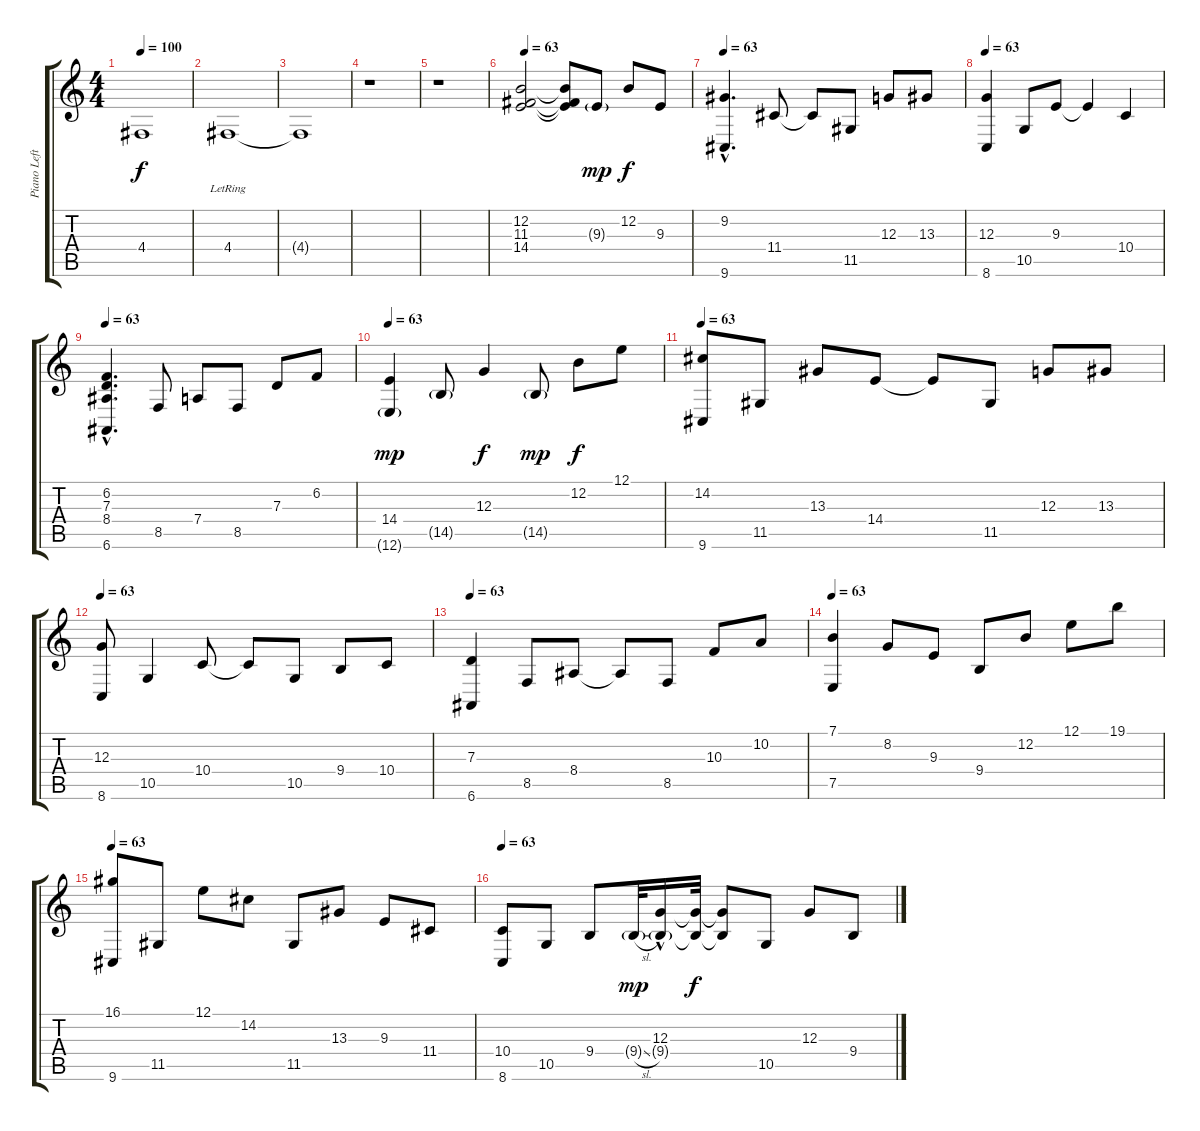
\track ("Piano Left/Dub" "Piano Left") {instrument acousticgrandpiano}
\staff {score tabs}
\tuning (E4 B3 G3 D3 A2 E2) {hide}
\ts (4 4)
\tempo 100
\clef g2
\ks c
4.4{t}.1{dy f instrument distortionguitar} |
4.4{lr}.1{instrument distortionguitar} |
4.4{t}.1{instrument distortionguitar} |
r.1 |
r.1 |
\tempo 63
(12.2 11.3 14.4).2{balance 3 instrument acousticgrandpiano} (12.2{t} 11.3{t} 14.4{t}).8 9.3{g}.8{dy mp} 12.2.8{dy f} 9.3.8 |
\tempo 63
(9.2{hac} 9.6{hac}).4{d balance 3 instrument acousticgrandpiano} 11.4.8 11.4{t}.8 11.5.8 12.3.8 13.3.8 |
\tempo 63
(12.3 8.6).4{balance 3 instrument acousticgrandpiano} 10.5.8 9.3.8 9.3{t}.4 10.4.4 |
\tempo 63
(6.2{hac} 7.3{hac} 8.4{hac} 6.6{hac}).4{d balance 3 instrument acousticgrandpiano} 8.5.8 7.4.8 8.5.8 7.3.8 6.2.8 |
\tempo 63
(14.4 12.6{g}).4{dy mp balance 3 instrument acousticgrandpiano} 14.5{g}.8 12.3.4{dy f} 14.5{g}.8{dy mp} 12.2.8{dy f} 12.1.8 |
\tempo 63
(14.2 9.6).8{balance 3 instrument acousticgrandpiano} 11.5.8 13.3.8 14.4.8 14.4{t}.8 11.5.8 12.3.8 13.3.8 |
\tempo 63
(12.3 8.6).8{balance 3 instrument acousticgrandpiano} 10.5.4 10.4.8 10.4{t}.8 10.5.8 9.4.8 10.4.8 |
\tempo 63
(7.3 6.6).4{balance 3 instrument acousticgrandpiano} 8.5.8 8.4.8 8.4{t}.8 8.5.8 10.3.8 10.2.8 |
\tempo 63
(7.1 7.5).4{balance 3 instrument acousticgrandpiano} 8.2.8 9.3.8 9.4.8 12.2.8 12.1.8 19.1.8 |
\tempo 63
(16.1 9.6).8{balance 3 instrument acousticgrandpiano} 11.5.8 12.1.8 14.2.8 11.5.8 13.3.8 9.3.8 11.4.8 |
\tempo 63
(10.4 8.6).8{balance 3 instrument acousticgrandpiano} 10.5.8 9.4.8 9.4{sl g}.32{dy mp} (12.3 9.4{g hac}).16 (12.3{t} 9.4{t}).32{dy f} (12.3{t} 9.4{t}).8 10.5.8 12.3.8 9.4.8
